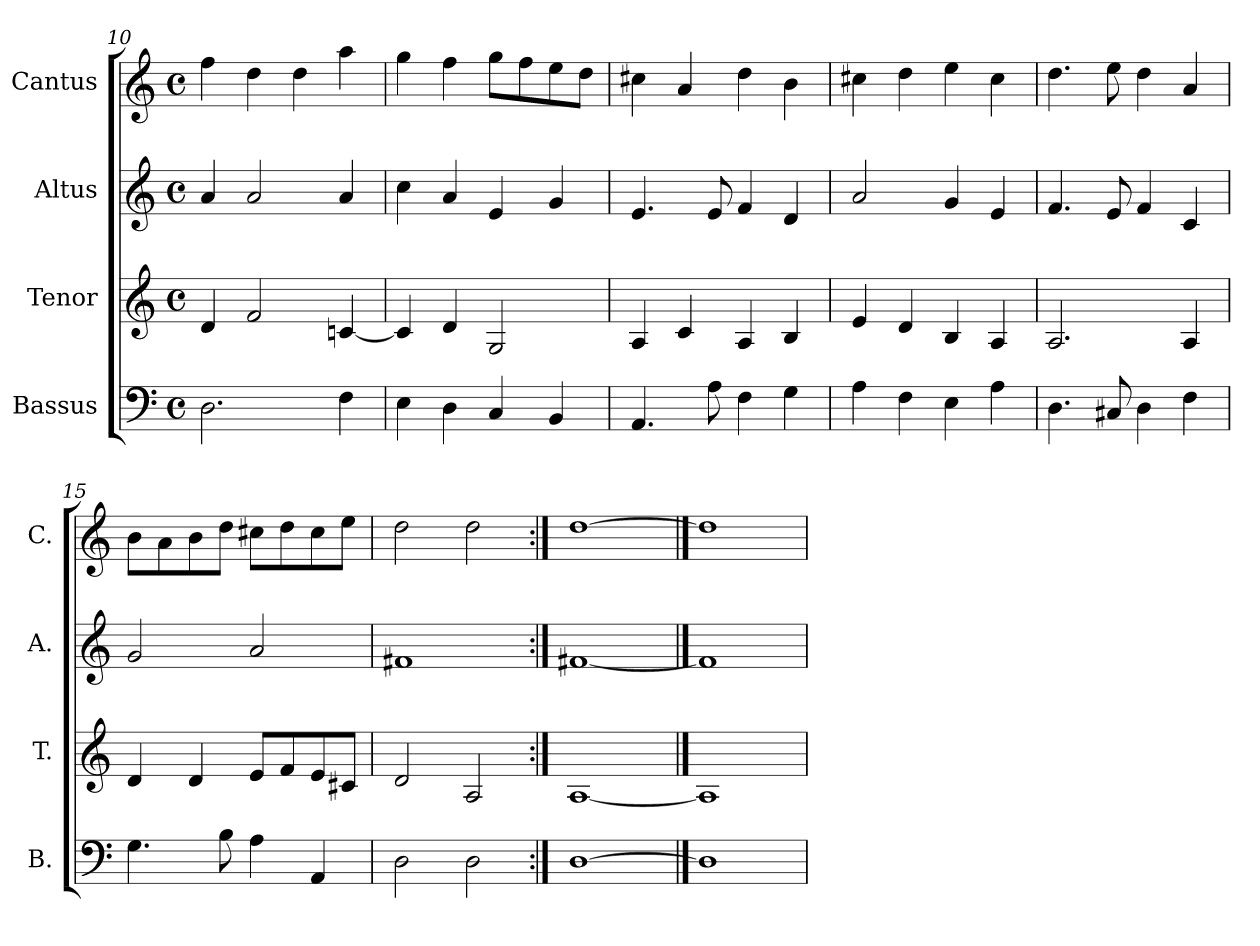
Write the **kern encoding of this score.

**kern	**kern	**kern	**kern
*part4	*part3	*part2	*part1
*staff4	*staff3	*staff2	*staff1
*I"Bassus	*I"Tenor	*I"Altus	*I"Cantus
*I'B.	*I'T.	*I'A.	*I'C.
*clefF4	*clefG2	*clefG2	*clefG2
*k[]	*k[]	*k[]	*k[]
*C:	*C:	*C:	*C:
*M4/4	*M4/4	*M4/4	*M4/4
*met(c)	*met(c)	*met(c)	*met(c)
=10	=10	=10	=10
2.D\	4d/	4a/	4ff\
.	2f/	2a/	4dd\
.	.	.	4dd\
4F\	[4cn/	4a/	4aa\
!!LO:LB:g=z
=11	=11	=11	=11
4E\	4c/]	4cc\	4gg\
4D\	4d/	4a/	4ff\
4C/	2G/	4e/	8gg\L
.	.	.	8ff\
4BB/	.	4g/	8ee\
.	.	.	8dd\J
=12	=12	=12	=12
4.AA/	4A/	4.e/	4cc#X\
.	4c/	.	4a/
8A\	.	8e/	.
4F\	4A/	4f/	4dd\
4G\	4B/	4d/	4b\
=13	=13	=13	=13
4A\	4e/	2a/	4cc#X\
4F\	4d/	.	4dd\
4E\	4B/	4g/	4ee\
4A\	4A/	4e/	4cc#\
=14	=14	=14	=14
4.D\	2.A/	4.f/	4.dd\
8C#X/	.	8e/	8ee\
4D\	.	4f/	4dd\
4F\	4A/	4c/	4a/
!!LO:PB:g=z
=15	=15	=15	=15
4.G\	4d/	2g/	8b\L
.	.	.	8a\
.	4d/	.	8b\
8B\	.	.	8dd\J
4A\	8e/L	2a/	8cc#X\L
.	8f/	.	8dd\
4AA/	8e/	.	8cc#\
.	8c#X/J	.	8ee\J
=16	=16	=16	=16
2D\	2d/	1f#X/	2dd\
2D\	2A/	.	2dd\
=17:|!	=17:|!	=17:|!	=17:|!
[1D\	[1A/	[1f#X/	[1dd\
==18	==18	==18	==18
1D\]	1A/]	1f#/]	1dd\]
=	=	=	=
*-	*-	*-	*-
